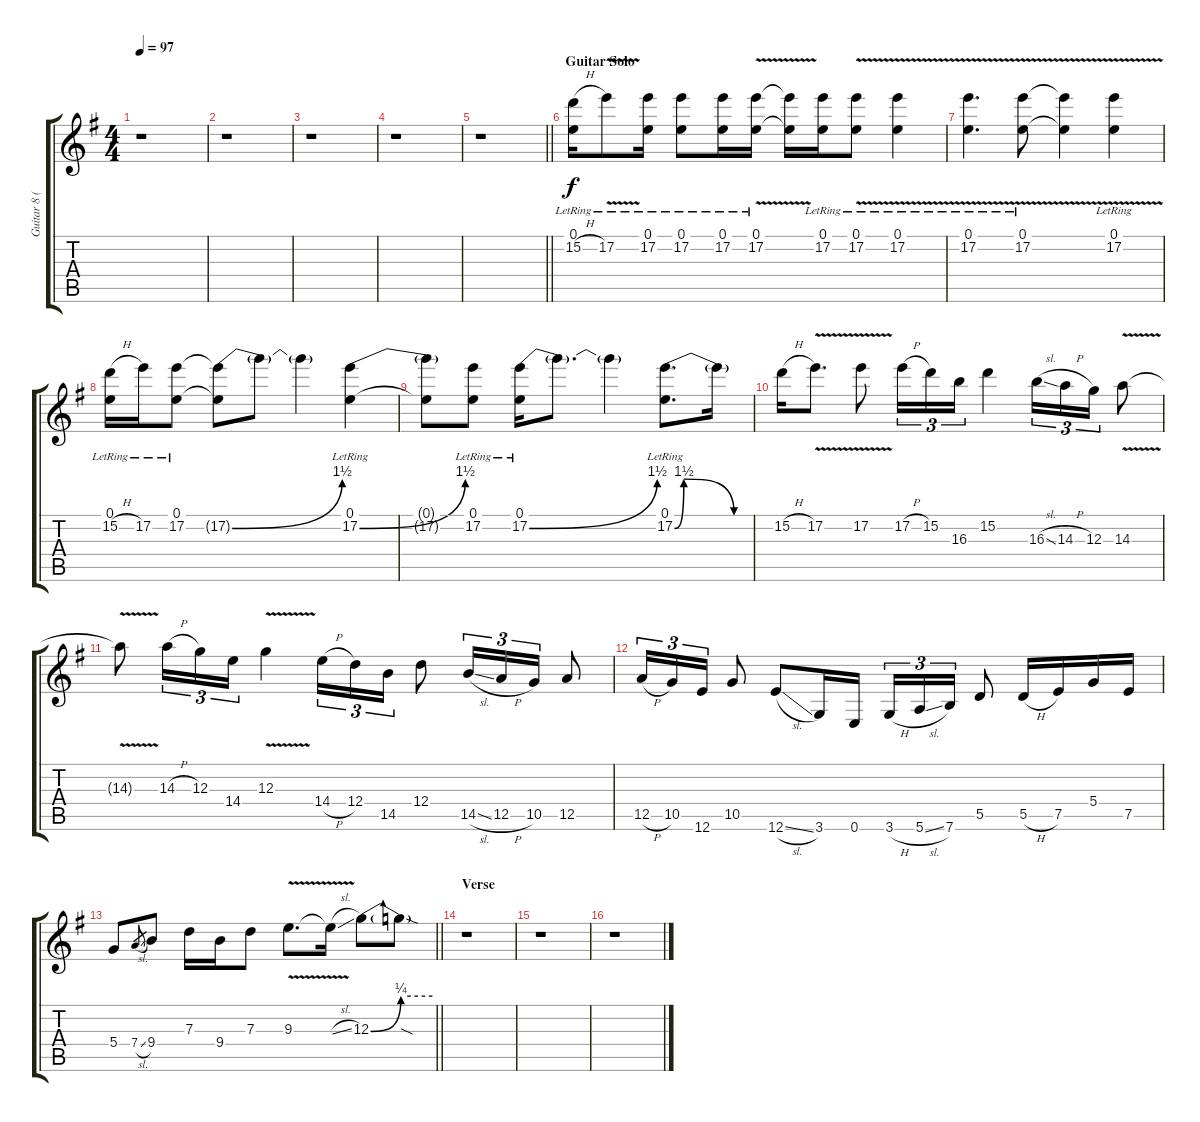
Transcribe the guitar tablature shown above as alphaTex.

\track ("Guitar 8 (dist.)" "Guitar 8 (") {instrument distortionguitar}
\staff {score tabs}
\tuning (E4 B3 G3 D3 A2 E2) {hide}
\ts (4 4)
\tempo 97
\clef g2
\ks eminor
r.1{dy f} |
r.1 |
r.1 |
r.1 |
\barLineRight lightlight
r.1 |
\section ("" "Guitar Solo")
(0.1{lr} 15.2{h lr}).16 17.2{v lr}.8 (0.1{lr} 17.2{lr}).16 (0.1{lr} 17.2{lr}).8 (0.1{lr} 17.2{lr}).16 (0.1{lr} 17.2{v lr}).16 (0.1{t} 17.2{t}).16 (0.1{lr} 17.2{lr}).16 (0.1{lr} 17.2{v lr}).8 (0.1{lr} 17.2{v lr}).4 |
(0.1{lr} 17.2{v lr}).4{d} (0.1{lr} 17.2{v lr}).8 (0.1{t} 17.2{t}).4 (0.1{lr} 17.2{v lr}).4 |
(0.1{lr} 15.2{h lr}).16 17.2{lr}.16 (0.1{lr} 17.2{lr}).8 (0.1{t} 17.2{be (bend 0 0 60 6) t}).8 17.2{t}.8 17.2{t}.4 (0.1{lr} 17.2{be (bend 0 0 60 6) lr}).4 |
(0.1{t} 17.2{t}).8 (0.1{lr} 17.2{lr}).8 (0.1{lr} 17.2{be (bend 0 0 60 6) lr}).16 17.2{t}.8{d} 17.2{t}.4 (0.1{lr} 17.2{be (custom 0 0 7 6 45 0 60 0) lr}).8{d} 17.2{t}.16 |
15.2{h}.16 17.2{v}.8{d} 17.2{v}.8 17.2{h}.16{tu (3 2)} 15.2.16{tu (3 2)} 16.3.16{tu (3 2)} 15.2.4 16.3{sl}.16{tu (3 2)} 14.3{h}.16{tu (3 2)} 12.3.16{tu (3 2)} 14.3{v}.8 |
14.3{t}.8 14.3{h}.16{tu (3 2)} 12.3.16{tu (3 2)} 14.4.16{tu (3 2)} 12.3{v}.4 14.4{h}.16{tu (3 2)} 12.4.16{tu (3 2)} 14.5.16{tu (3 2)} 12.4.8 14.5{sl}.16{tu (3 2)} 12.5{h}.16{tu (3 2)} 10.5.16{tu (3 2)} 12.5.8 |
12.5{h}.16{tu (3 2)} 10.5.16{tu (3 2)} 12.6.16{tu (3 2)} 10.5.8 12.6{sl}.8 3.6.16 0.6.16 3.6{h}.16{tu (3 2)} 5.6{sl}.16{tu (3 2)} 7.6.16{tu (3 2)} 5.5.8 5.5{h}.16 7.5.16 5.4.16 7.5.16 |
\barLineRight lightlight
5.4.8 7.4{sl}.8{gr} 9.4.8 7.3.16 9.4.16 7.3.8 9.3{v}.8{d} 9.3{sl t}.16 12.3{be (bend 0 0 60 1)}.8 12.3{be (hold 0 1 60 1) sod t}.8 |
\section ("" "Verse")
r.1 |
r.1 |
r.1
